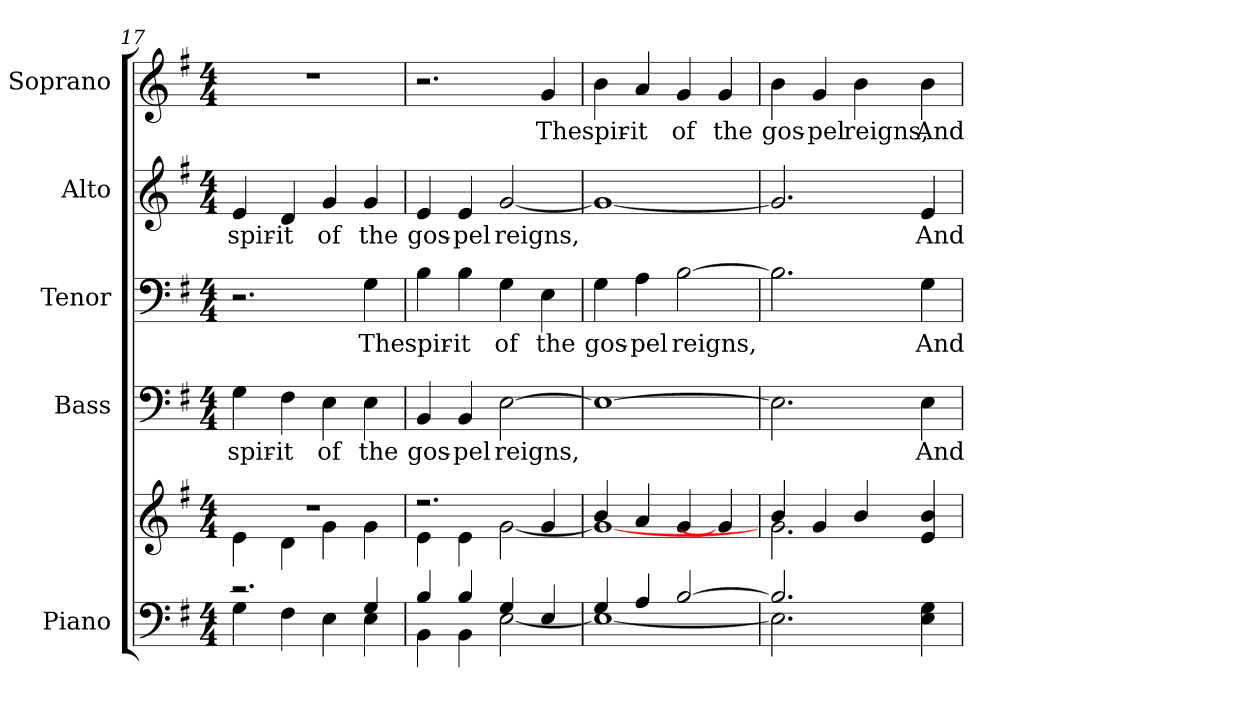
**kern	**kern	**kern	**text	**kern	**text	**kern	**text	**kern	**text
*part5	*part5	*part4	*part4	*part3	*part3	*part2	*part2	*part1	*part1
*staff6	*staff5	*staff4	*staff4	*staff3	*staff3	*staff2	*staff2	*staff1	*staff1
*I"Piano	*	*I"Bass	*	*I"Tenor	*	*I"Alto	*	*I"Soprano	*
*I'Pno.	*	*I'B.	*	*I'T.	*	*I'A.	*	*I'S.	*
!!LO:PB:g=z
*clefF4	*clefG2	*clefF4	*	*clefF4	*	*clefG2	*	*clefG2	*
*k[f#]	*k[f#]	*k[f#]	*	*k[f#]	*	*k[f#]	*	*k[f#]	*
*G:	*G:	*G:	*	*G:	*	*G:	*	*G:	*
*M4/4	*M4/4	*M4/4	*	*M4/4	*	*M4/4	*	*M4/4	*
=17	=17	=17	=17	=17	=17	=17	=17	=17	=17
*^	*^	*	*	*	*	*	*	*	*
!	!	!	!	!	!LO:LY:b:color=#000000	!	!	!	!	!	!
!	!	!	!	!	!	!	!	!	!LO:LY:b:color=#000000	!	!
2.r	4Gi\	1r	4ei\	4Gi\	spir-	2.r	.	4ei/	spir-	1r	.
!	!	!	!	!	!LO:LY:b:color=#000000	!	!	!	!	!	!
!	!	!	!	!	!	!	!	!	!LO:LY:b:color=#000000	!	!
.	4F#i\	.	4di\	4F#i\	-it	.	.	4di/	-it	.	.
!	!	!	!	!	!LO:LY:b:color=#000000	!	!	!	!	!	!
!	!	!	!	!	!	!	!	!	!LO:LY:b:color=#000000	!	!
.	4Ei\	.	4gi\	4Ei\	of	.	.	4gi/	of	.	.
!	!	!	!	!	!LO:LY:b:color=#000000	!	!	!	!	!	!
!	!	!	!	!	!	!	!LO:LY:b:color=#000000	!	!	!	!
!	!	!	!	!	!	!	!	!	!LO:LY:b:color=#000000	!	!
4Gi/	4Ei\	.	4gi\	4Ei\	the	4Gi\	The	4gi/	the	.	.
=18	=18	=18	=18	=18	=18	=18	=18	=18	=18	=18	=18
!	!	!	!	!	!LO:LY:b:color=#000000	!	!	!	!	!	!
!	!	!	!	!	!	!	!LO:LY:b:color=#000000	!	!	!	!
!	!	!	!	!	!	!	!	!	!LO:LY:b:color=#000000	!	!
4Bi/	4BBi\	2.r	4ei\	4BBi/	gos-	4Bi\	spir-	4ei/	gos-	2.r	.
!	!	!	!	!	!LO:LY:b:color=#000000	!	!	!	!	!	!
!	!	!	!	!	!	!	!LO:LY:b:color=#000000	!	!	!	!
!	!	!	!	!	!	!	!	!	!LO:LY:b:color=#000000	!	!
4Bi/	4BBi\	.	4ei\	4BBi/	-pel	4Bi\	-it	4ei/	-pel	.	.
!	!	!	!	!	!LO:LY:b:color=#000000	!	!	!	!	!	!
!	!	!	!	!	!	!	!LO:LY:b:color=#000000	!	!	!	!
!	!	!	!	!	!	!	!	!	!LO:LY:b:color=#000000	!	!
4Gi/	[<2Ei\	.	[<2gi\	[>2Ei\	reigns,	4Gi\	of	[<2gi/	reigns,	.	.
!	!	!	!	!	!	!	!LO:LY:b:color=#000000	!	!	!	!
!	!	!	!	!	!	!	!	!	!	!	!LO:LY:b:color=#000000
4Ei/	.	4gi/	.	.	.	4Ei\	the	.	.	4gi/	The
=19	=19	=19	=19	=19	=19	=19	=19	=19	=19	=19	=19
!	!	!	!	!	!	!	!LO:LY:b:color=#000000	!	!	!	!
!	!	!	!	!	!	!	!	!	!	!	!LO:LY:b:color=#000000
4Gi/	1Ei_<	4bi/	1gi_<	1Ei_>	.	4Gi\	gos-	1gi_<	.	4bi\	spir-
!	!	!	!	!	!	!	!LO:LY:b:color=#000000	!	!	!	!
!	!	!	!	!	!	!	!	!	!	!	!LO:LY:b:color=#000000
4Ai/	.	4ai/	.	.	.	4Ai\	-pel	.	.	4ai/	-it
!	!	!	!	!	!	!	!LO:LY:b:color=#000000	!	!	!	!
!	!	!	!	!	!	!	!	!	!	!	!LO:LY:b:color=#000000
[>2Bi/	.	4gi/	.	.	.	[>2Bi\	reigns,	.	.	4gi/	of
!	!	!	!	!	!	!	!	!	!	!	!LO:LY:b:color=#000000
.	.	4gi/]	.	.	.	.	.	.	.	4gi/	the
=20	=20	=20	=20	=20	=20	=20	=20	=20	=20	=20	=20
!	!	!	!	!	!	!	!	!	!	!	!LO:LY:b:color=#000000
2.Bi/]	2.Ei\]	4bi/	2.gi\	2.Ei\]	.	2.Bi\]	.	2.gi/]	.	4bi\	gos-
!	!	!	!	!	!	!	!	!	!	!	!LO:LY:b:color=#000000
.	.	4gi/	.	.	.	.	.	.	.	4gi/	-pel
!	!	!	!	!	!	!	!	!	!	!	!LO:LY:b:color=#000000
.	.	4bi/	.	.	.	.	.	.	.	4bi\	reigns,
!	!	!	!	!	!LO:LY:b:color=#000000	!	!	!	!	!	!
!	!	!	!	!	!	!	!LO:LY:b:color=#000000	!	!	!	!
!	!	!	!	!	!	!	!	!	!LO:LY:b:color=#000000	!	!
!	!	!	!	!	!	!	!	!	!	!	!LO:LY:b:color=#000000
4Ei\ 4Gi	4ryy	4ei/ 4bi	4ryy	4Ei\	And	4Gi\	And	4ei/	And	4bi\	And
*v	*v	*	*	*	*	*	*	*	*	*	*
*	*v	*v	*	*	*	*	*	*	*	*
=	=	=	=	=	=	=	=	=	=
*-	*-	*-	*-	*-	*-	*-	*-	*-	*-
